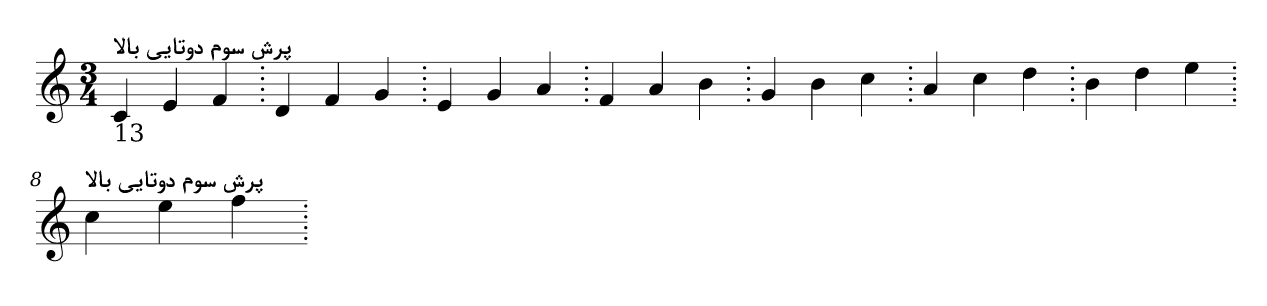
**kern
*part1
*staff1
!!LO:LB:g=z
*clefG2
*k[]
*C:
*M3/4
=1
!LO:TX:b:t=13
!LO:TX:a:t=پرش سوم دوتایی بالا
4ci/
4ei/
4fi/
=2.
*k[]
*C:
4di/
4fi/
4gi/
=3.
*k[]
*C:
4ei/
4gi/
4ai/
=4.
*k[]
*C:
4fi/
4ai/
4bi\
!!LO:LB:g=z
=5.
*k[]
*C:
4gi/
4bi\
4cci\
=6.
*k[]
*C:
4ai/
4cci\
4ddi\
=7.
*k[]
*C:
4bi\
4ddi\
4eei\
!!LO:PB:g=z
=8.
*k[]
*C:
!LO:TX:a:t=پرش سوم دوتایی بالا
4cci\
4eei\
4ffi\
=.
*-
